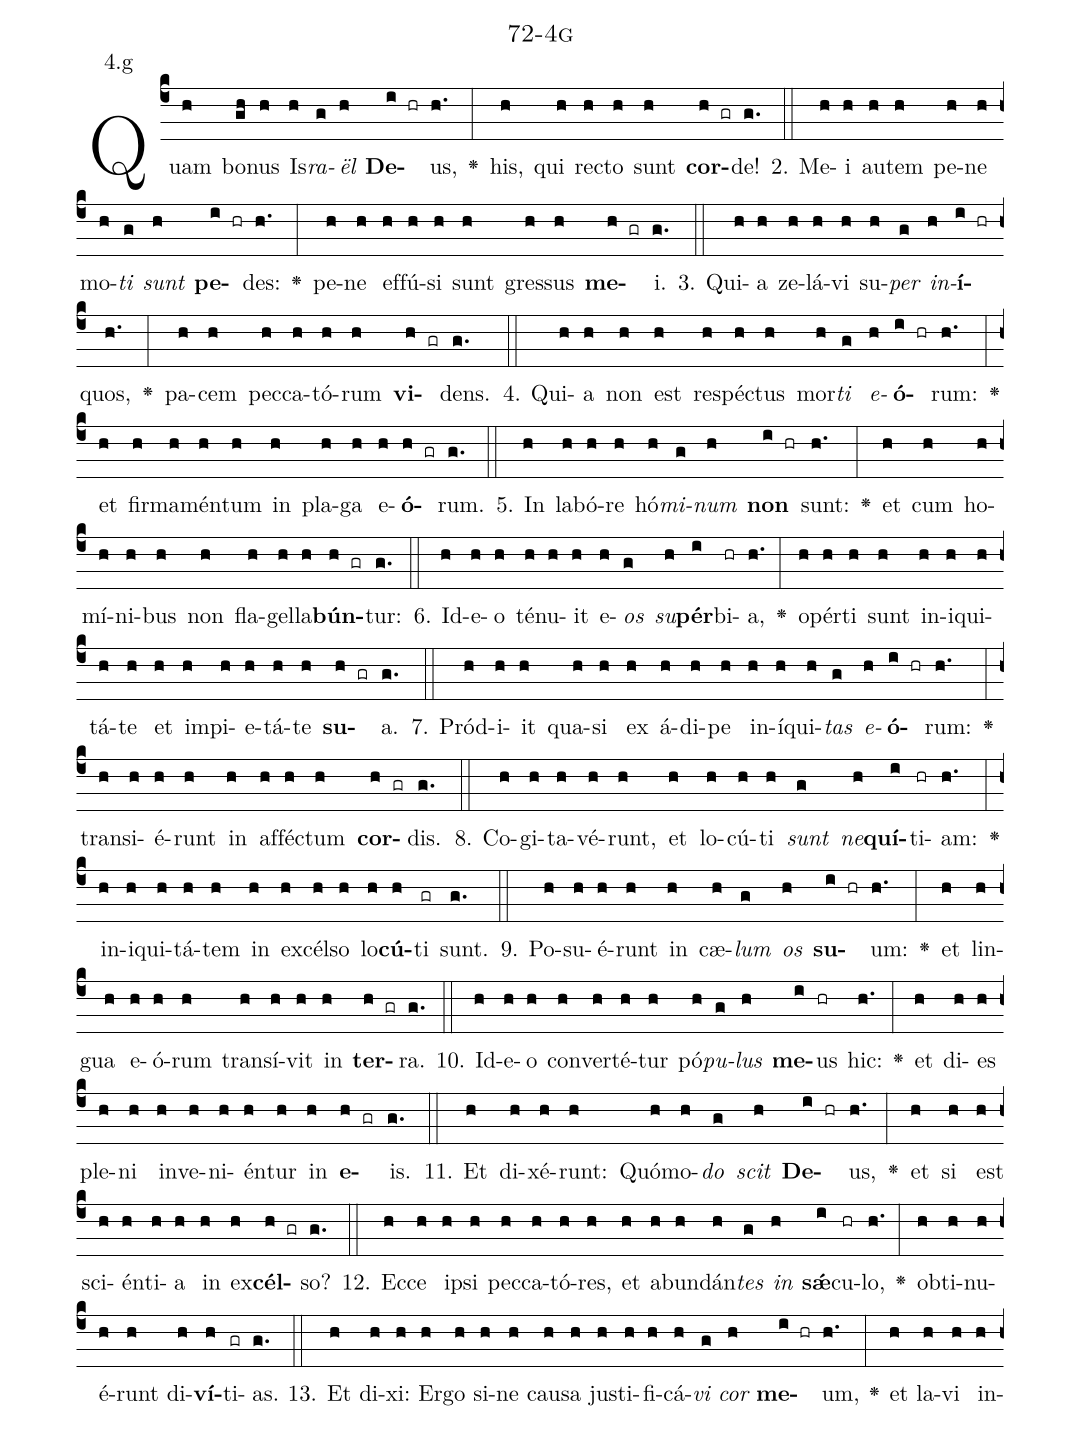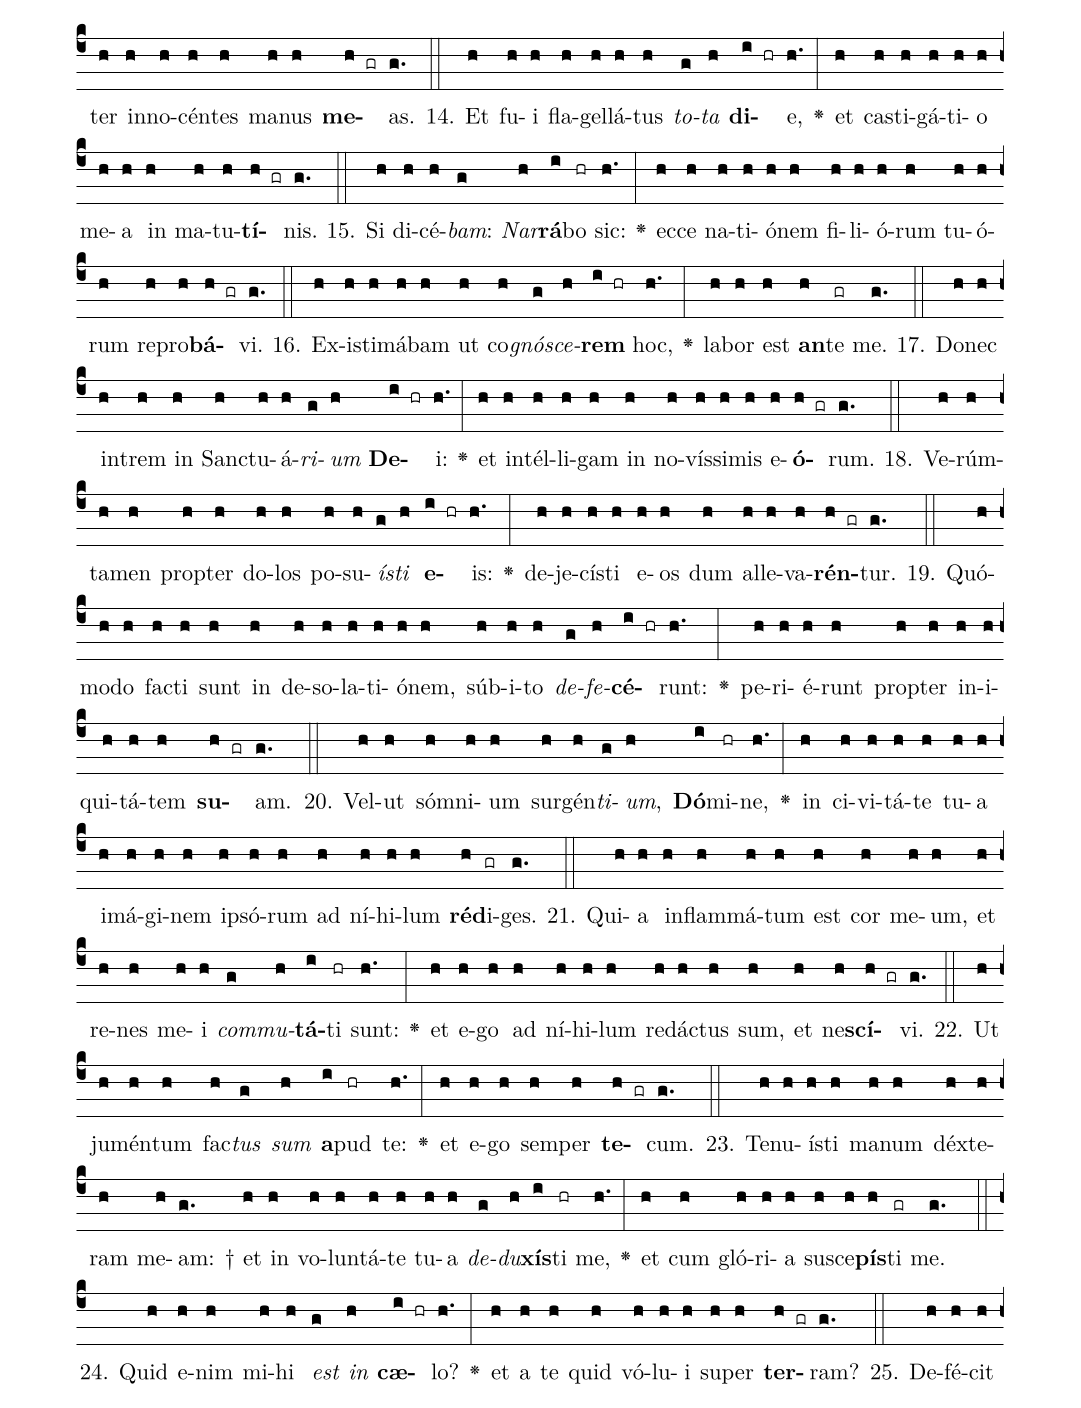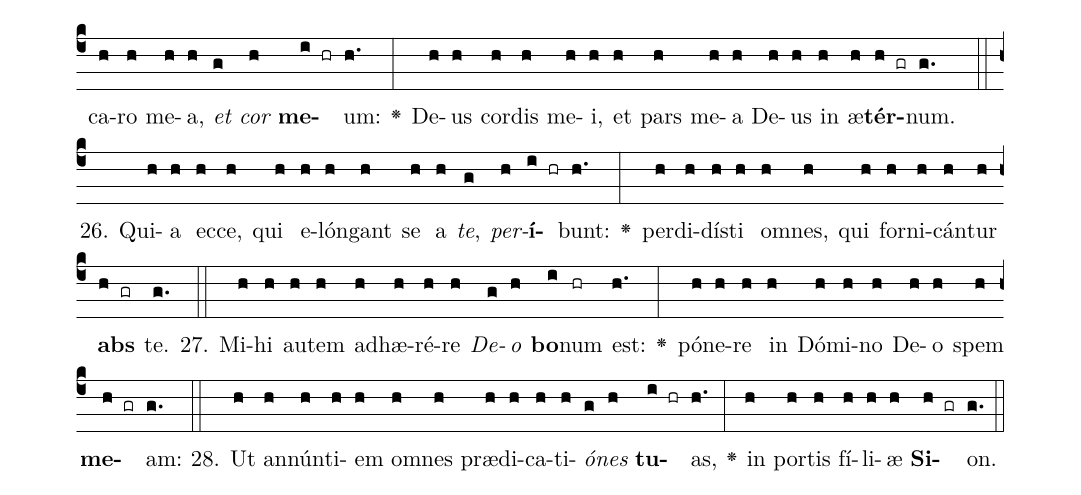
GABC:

name: 72-4g;
annotation: 4.g;
%%
(c4)Quam(h) bo(gh)nus(h) Is(h)<i>ra</i>(g)<i>ël</i>(h) <b>De</b>(i hr)us,(h.) <v>\greheightstar</v>(:) his,(h) qui(h) rec(h)to(h) sunt(h) <b>cor</b>(h gr)de!(g.) (::)
2. Me(h)i(h) au(h)tem(h) pe(h)ne(h) mo(h)<i>ti</i>(g) <i>sunt</i>(h) <b>pe</b>(i hr)des:(h.) <v>\greheightstar</v>(:) pe(h)ne(h) ef(h)fú(h)si(h) sunt(h) gres(h)sus(h) <b>me</b>(h gr)i.(g.) (::)
3. Qui(h)a(h) ze(h)lá(h)vi(h) su(h)<i>per</i>(g) <i>in</i>(h)<b>í</b>(i hr)quos,(h.) <v>\greheightstar</v>(:) pa(h)cem(h) pec(h)ca(h)tó(h)rum(h) <b>vi</b>(h gr)dens.(g.) (::)
4. Qui(h)a(h) non(h) est(h) re(h)spéc(h)tus(h) mor(h)<i>ti</i>(g) <i>e</i>(h)<b>ó</b>(i hr)rum:(h.) <v>\greheightstar</v>(:) et(h) fir(h)ma(h)mén(h)tum(h) in(h) pla(h)ga(h) e(h)<b>ó</b>(h gr)rum.(g.) (::)
5. In(h) la(h)bó(h)re(h) hó(h)<i>mi</i>(g)<i>num</i>(h) <b>non</b>(i hr) sunt:(h.) <v>\greheightstar</v>(:) et(h) cum(h) ho(h)mí(h)ni(h)bus(h) non(h) fla(h)gel(h)la(h)<b>bún</b>(h gr)tur:(g.) (::)
6. Id(h)e(h)o(h) té(h)nu(h)it(h) e(h)<i>os</i>(g) <i>su</i>(h)<b>pér</b>(i)bi(hr)a,(h.) <v>\greheightstar</v>(:) o(h)pér(h)ti(h) sunt(h) in(h)i(h)qui(h)tá(h)te(h) et(h) im(h)pi(h)e(h)tá(h)te(h) <b>su</b>(h gr)a.(g.) (::)
7. Pród(h)i(h)it(h) qua(h)si(h) ex(h) á(h)di(h)pe(h) in(h)í(h)qui(h)<i>tas</i>(g) <i>e</i>(h)<b>ó</b>(i hr)rum:(h.) <v>\greheightstar</v>(:) trans(h)i(h)é(h)runt(h) in(h) af(h)féc(h)tum(h) <b>cor</b>(h gr)dis.(g.) (::)
8. Co(h)gi(h)ta(h)vé(h)runt,(h) et(h) lo(h)cú(h)ti(h) <i>sunt</i>(g) <i>ne</i>(h)<b>quí</b>(i)ti(hr)am:(h.) <v>\greheightstar</v>(:) in(h)i(h)qui(h)tá(h)tem(h) in(h) ex(h)cél(h)so(h) lo(h)<b>cú</b>(h)ti(gr) sunt.(g.) (::)
9. Po(h)su(h)é(h)runt(h) in(h) cæ(h)<i>lum</i>(g) <i>os</i>(h) <b>su</b>(i hr)um:(h.) <v>\greheightstar</v>(:) et(h) lin(h)gua(h) e(h)ó(h)rum(h) trans(h)í(h)vit(h) in(h) <b>ter</b>(h gr)ra.(g.) (::)
10. Id(h)e(h)o(h) con(h)ver(h)té(h)tur(h) pó(h)<i>pu</i>(g)<i>lus</i>(h) <b>me</b>(i)us(hr) hic:(h.) <v>\greheightstar</v>(:) et(h) di(h)es(h) ple(h)ni(h) in(h)ve(h)ni(h)én(h)tur(h) in(h) <b>e</b>(h gr)is.(g.) (::)
11. Et(h) di(h)xé(h)runt:(h) Quó(h)mo(h)<i>do</i>(g) <i>scit</i>(h) <b>De</b>(i hr)us,(h.) <v>\greheightstar</v>(:) et(h) si(h) est(h) sci(h)én(h)ti(h)a(h) in(h) ex(h)<b>cél</b>(h gr)so?(g.) (::)
12. Ec(h)ce(h) ip(h)si(h) pec(h)ca(h)tó(h)res,(h) et(h) ab(h)un(h)dán(h)<i>tes</i>(g) <i>in</i>(h) <b>sǽ</b>(i)cu(hr)lo,(h.) <v>\greheightstar</v>(:) ob(h)ti(h)nu(h)é(h)runt(h) di(h)<b>ví</b>(h)ti(gr)as.(g.) (::)
13. Et(h) di(h)xi:(h) Er(h)go(h) si(h)ne(h) cau(h)sa(h) jus(h)ti(h)fi(h)cá(h)<i>vi</i>(g) <i>cor</i>(h) <b>me</b>(i hr)um,(h.) <v>\greheightstar</v>(:) et(h) la(h)vi(h) in(h)ter(h) in(h)no(h)cén(h)tes(h) ma(h)nus(h) <b>me</b>(h gr)as.(g.) (::)
14. Et(h) fu(h)i(h) fla(h)gel(h)lá(h)tus(h) <i>to</i>(g)<i>ta</i>(h) <b>di</b>(i hr)e,(h.) <v>\greheightstar</v>(:) et(h) cas(h)ti(h)gá(h)ti(h)o(h) me(h)a(h) in(h) ma(h)tu(h)<b>tí</b>(h gr)nis.(g.) (::)
15. Si(h) di(h)cé(h)<i>bam</i>:(g) <i>Nar</i>(h)<b>rá</b>(i)bo(hr) sic:(h.) <v>\greheightstar</v>(:) ec(h)ce(h) na(h)ti(h)ó(h)nem(h) fi(h)li(h)ó(h)rum(h) tu(h)ó(h)rum(h) re(h)pro(h)<b>bá</b>(h gr)vi.(g.) (::)
16. Ex(h)is(h)ti(h)má(h)bam(h) ut(h) co(h)<i>gnó</i>(g)<i>sce</i>(h)<b>rem</b>(i hr) hoc,(h.) <v>\greheightstar</v>(:) la(h)bor(h) est(h) <b>an</b>(h)te(gr) me.(g.) (::)
17. Do(h)nec(h) in(h)trem(h) in(h) Sanc(h)tu(h)á(h)<i>ri</i>(g)<i>um</i>(h) <b>De</b>(i hr)i:(h.) <v>\greheightstar</v>(:) et(h) in(h)tél(h)li(h)gam(h) in(h) no(h)vís(h)si(h)mis(h) e(h)<b>ó</b>(h gr)rum.(g.) (::)
18. Ve(h)rúm(h)ta(h)men(h) prop(h)ter(h) do(h)los(h) po(h)su(h)<i>ís</i>(g)<i>ti</i>(h) <b>e</b>(i hr)is:(h.) <v>\greheightstar</v>(:) de(h)je(h)cís(h)ti(h) e(h)os(h) dum(h) al(h)le(h)va(h)<b>rén</b>(h gr)tur.(g.) (::)
19. Quó(h)mo(h)do(h) fac(h)ti(h) sunt(h) in(h) de(h)so(h)la(h)ti(h)ó(h)nem,(h) súb(h)i(h)to(h) <i>de</i>(g)<i>fe</i>(h)<b>cé</b>(i hr)runt:(h.) <v>\greheightstar</v>(:) pe(h)ri(h)é(h)runt(h) prop(h)ter(h) in(h)i(h)qui(h)tá(h)tem(h) <b>su</b>(h gr)am.(g.) (::)
20. Vel(h)ut(h) sóm(h)ni(h)um(h) sur(h)gén(h)<i>ti</i>(g)<i>um</i>,(h) <b>Dó</b>(i)mi(hr)ne,(h.) <v>\greheightstar</v>(:) in(h) ci(h)vi(h)tá(h)te(h) tu(h)a(h) i(h)má(h)gi(h)nem(h) ip(h)só(h)rum(h) ad(h) ní(h)hi(h)lum(h) <b>réd</b>(h)i(gr)ges.(g.) (::)
21. Qui(h)a(h) in(h)flam(h)má(h)tum(h) est(h) cor(h) me(h)um,(h) et(h) re(h)nes(h) me(h)i(h) <i>com</i>(g)<i>mu</i>(h)<b>tá</b>(i)ti(hr) sunt:(h.) <v>\greheightstar</v>(:) et(h) e(h)go(h) ad(h) ní(h)hi(h)lum(h) red(h)ác(h)tus(h) sum,(h) et(h) ne(h)<b>scí</b>(h gr)vi.(g.) (::)
22. Ut(h) ju(h)mén(h)tum(h) fac(h)<i>tus</i>(g) <i>sum</i>(h) <b>a</b>(i)pud(hr) te:(h.) <v>\greheightstar</v>(:) et(h) e(h)go(h) sem(h)per(h) <b>te</b>(h gr)cum.(g.) (::)
23. Te(h)nu(h)ís(h)ti(h) ma(h)num(h) déx(h)te(h)ram(h) me(h)am: †(g.) et(h) in(h) vo(h)lun(h)tá(h)te(h) tu(h)a(h) <i>de</i>(g)<i>du</i>(h)<b>xís</b>(i)ti(hr) me,(h.) <v>\greheightstar</v>(:) et(h) cum(h) gló(h)ri(h)a(h) su(h)sce(h)<b>pís</b>(h)ti(gr) me.(g.) (::)
24. Quid(h) e(h)nim(h) mi(h)hi(h) <i>est</i>(g) <i>in</i>(h) <b>cæ</b>(i hr)lo?(h.) <v>\greheightstar</v>(:) et(h) a(h) te(h) quid(h) vó(h)lu(h)i(h) su(h)per(h) <b>ter</b>(h gr)ram?(g.) (::)
25. De(h)fé(h)cit(h) ca(h)ro(h) me(h)a,(h) <i>et</i>(g) <i>cor</i>(h) <b>me</b>(i hr)um:(h.) <v>\greheightstar</v>(:) De(h)us(h) cor(h)dis(h) me(h)i,(h) et(h) pars(h) me(h)a(h) De(h)us(h) in(h) æ(h)<b>tér</b>(h gr)num.(g.) (::)
26. Qui(h)a(h) ec(h)ce,(h) qui(h) e(h)lón(h)gant(h) se(h) a(h) <i>te</i>,(g) <i>per</i>(h)<b>í</b>(i hr)bunt:(h.) <v>\greheightstar</v>(:) per(h)di(h)dís(h)ti(h) om(h)nes,(h) qui(h) for(h)ni(h)cán(h)tur(h) <b>abs</b>(h gr) te.(g.) (::)
27. Mi(h)hi(h) au(h)tem(h) ad(h)hæ(h)ré(h)re(h) <i>De</i>(g)<i>o</i>(h) <b>bo</b>(i)num(hr) est:(h.) <v>\greheightstar</v>(:) pó(h)ne(h)re(h) in(h) Dó(h)mi(h)no(h) De(h)o(h) spem(h) <b>me</b>(h gr)am:(g.) (::)
28. Ut(h) an(h)nún(h)ti(h)em(h) om(h)nes(h) præ(h)di(h)ca(h)ti(h)<i>ó</i>(g)<i>nes</i>(h) <b>tu</b>(i hr)as,(h.) <v>\greheightstar</v>(:) in(h) por(h)tis(h) fí(h)li(h)æ(h) <b>Si</b>(h gr)on.(g.) (::)
